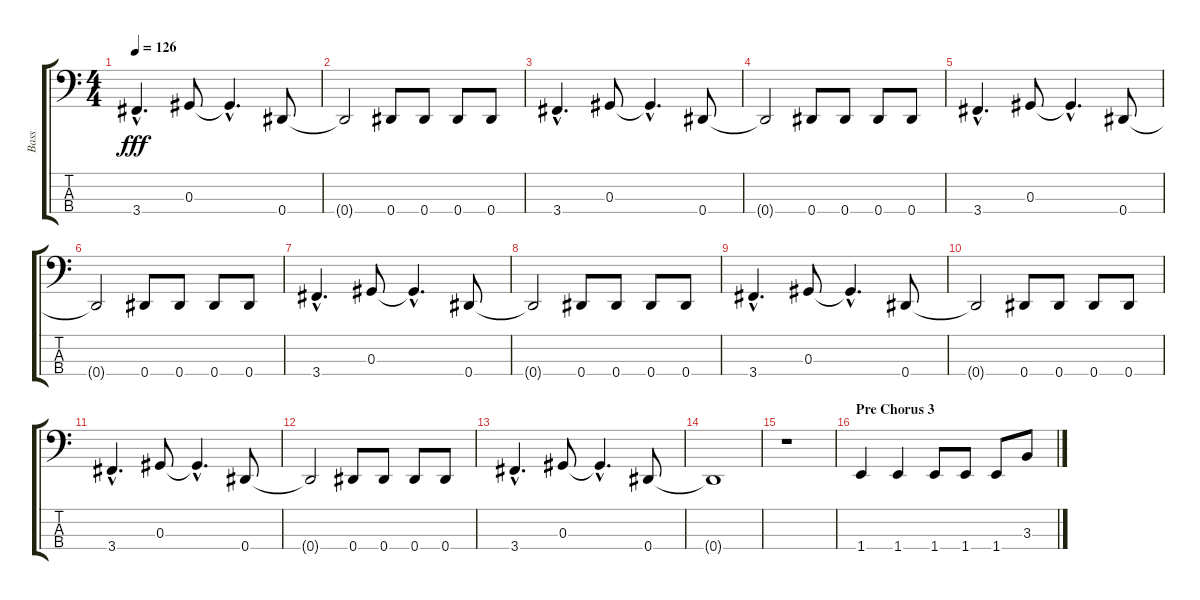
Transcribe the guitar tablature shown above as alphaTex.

\track ("Bass" "Bass") {instrument electricbasspick}
\staff {score tabs}
\tuning (Gb2 Db2 Ab1 Eb1) {hide}
\ts (4 4)
\tempo 126
\clef f4
\ks c
3.4{hac}.4{d dy fff} 0.3.8 0.3{hac t}.4{d} 0.4.8 |
0.4{t}.2 0.4.8 0.4.8 0.4.8 0.4.8 |
3.4{hac}.4{d} 0.3.8 0.3{hac t}.4{d} 0.4.8 |
0.4{t}.2 0.4.8 0.4.8 0.4.8 0.4.8 |
3.4{hac}.4{d} 0.3.8 0.3{hac t}.4{d} 0.4.8 |
0.4{t}.2 0.4.8 0.4.8 0.4.8 0.4.8 |
3.4{hac}.4{d} 0.3.8 0.3{hac t}.4{d} 0.4.8 |
0.4{t}.2 0.4.8 0.4.8 0.4.8 0.4.8 |
3.4{hac}.4{d} 0.3.8 0.3{hac t}.4{d} 0.4.8 |
0.4{t}.2 0.4.8 0.4.8 0.4.8 0.4.8 |
3.4{hac}.4{d} 0.3.8 0.3{hac t}.4{d} 0.4.8 |
0.4{t}.2 0.4.8 0.4.8 0.4.8 0.4.8 |
3.4{hac}.4{d} 0.3.8 0.3{hac t}.4{d} 0.4.8 |
0.4{t}.1 |
r.1 |
\section ("" "Pre Chorus 3")
1.4.4 1.4.4 1.4.8 1.4.8 1.4.8 3.3.8
